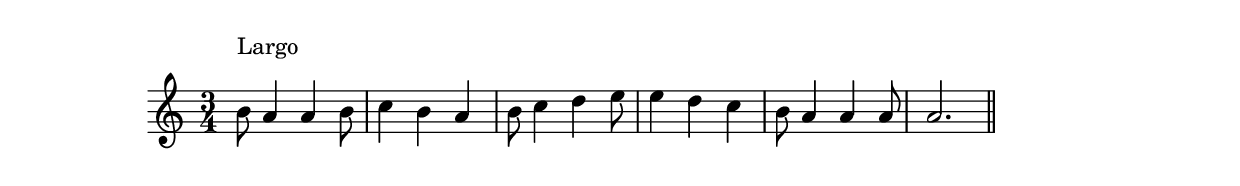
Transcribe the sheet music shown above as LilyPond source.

\version "2.14.0"
%{\header {
  composer = "B. Crowell"
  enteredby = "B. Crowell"
}%}
\score{{\key a \minor
\time 3/4
%{\tempo 4=70
%}\relative a' {
  b8^\markup{\column { "Largo" " " }} a4 a4 b8 | c4 b a | b8 c4 d e8 | e4 d c | b8 a4 a4 a8 | a2.
  \bar "||"
}

}}